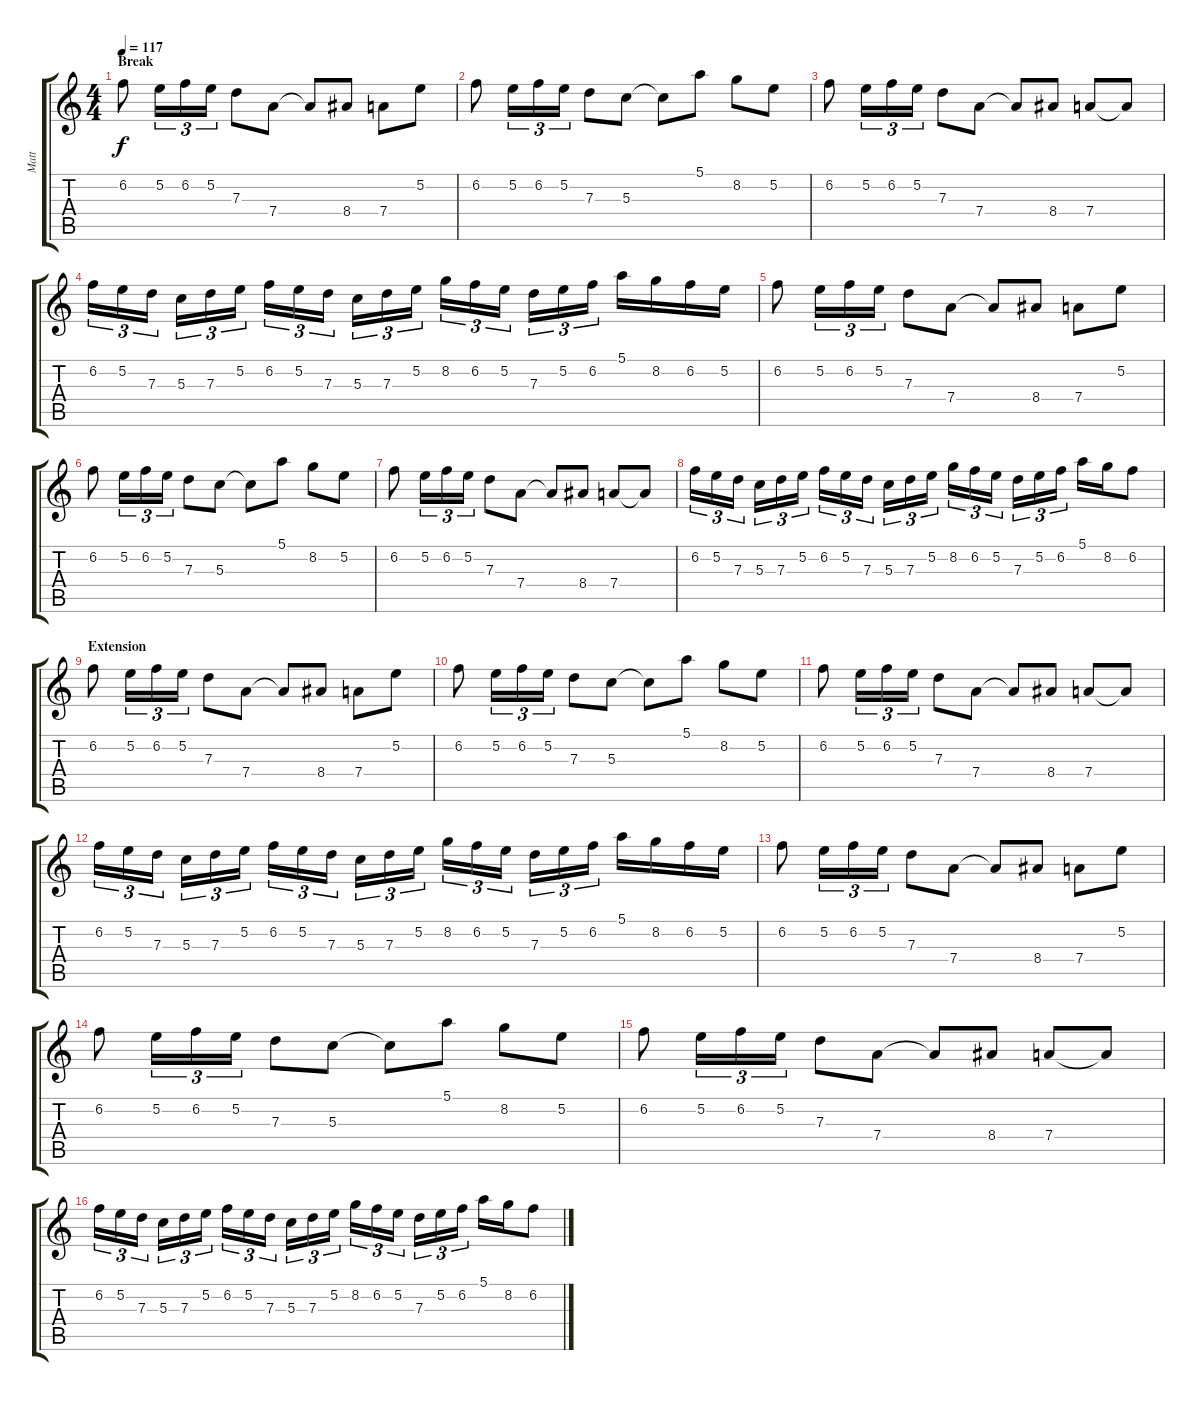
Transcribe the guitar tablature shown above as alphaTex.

\track ("Matt" "Matt") {instrument overdrivenguitar}
\staff {score tabs}
\tuning (E4 B3 G3 D3 A2 D2) {hide}
\ts (4 4)
\section ("" "Break")
\tempo 117
\clef g2
\ks c
6.2.8{dy f} 5.2.16{tu (3 2)} 6.2.16{tu (3 2)} 5.2.16{tu (3 2)} 7.3.8 7.4.8 7.4{t}.8 8.4.8 7.4.8 5.2.8 |
6.2.8 5.2.16{tu (3 2)} 6.2.16{tu (3 2)} 5.2.16{tu (3 2)} 7.3.8 5.3.8 5.3{t}.8 5.1.8 8.2.8 5.2.8 |
6.2.8 5.2.16{tu (3 2)} 6.2.16{tu (3 2)} 5.2.16{tu (3 2)} 7.3.8 7.4.8 7.4{t}.8 8.4.8 7.4.8 7.4{t}.8 |
6.2.16{tu (3 2)} 5.2.16{tu (3 2)} 7.3.16{tu (3 2)} 5.3.16{tu (3 2)} 7.3.16{tu (3 2)} 5.2.16{tu (3 2)} 6.2.16{tu (3 2)} 5.2.16{tu (3 2)} 7.3.16{tu (3 2)} 5.3.16{tu (3 2)} 7.3.16{tu (3 2)} 5.2.16{tu (3 2)} 8.2.16{tu (3 2)} 6.2.16{tu (3 2)} 5.2.16{tu (3 2)} 7.3.16{tu (3 2)} 5.2.16{tu (3 2)} 6.2.16{tu (3 2)} 5.1.16 8.2.16 6.2.16 5.2.16 |
6.2.8 5.2.16{tu (3 2)} 6.2.16{tu (3 2)} 5.2.16{tu (3 2)} 7.3.8 7.4.8 7.4{t}.8 8.4.8 7.4.8 5.2.8 |
6.2.8 5.2.16{tu (3 2)} 6.2.16{tu (3 2)} 5.2.16{tu (3 2)} 7.3.8 5.3.8 5.3{t}.8 5.1.8 8.2.8 5.2.8 |
6.2.8 5.2.16{tu (3 2)} 6.2.16{tu (3 2)} 5.2.16{tu (3 2)} 7.3.8 7.4.8 7.4{t}.8 8.4.8 7.4.8 7.4{t}.8 |
6.2.16{tu (3 2)} 5.2.16{tu (3 2)} 7.3.16{tu (3 2)} 5.3.16{tu (3 2)} 7.3.16{tu (3 2)} 5.2.16{tu (3 2)} 6.2.16{tu (3 2)} 5.2.16{tu (3 2)} 7.3.16{tu (3 2)} 5.3.16{tu (3 2)} 7.3.16{tu (3 2)} 5.2.16{tu (3 2)} 8.2.16{tu (3 2)} 6.2.16{tu (3 2)} 5.2.16{tu (3 2)} 7.3.16{tu (3 2)} 5.2.16{tu (3 2)} 6.2.16{tu (3 2)} 5.1.16 8.2.16 6.2.8 |
\section ("" "Extension")
6.2.8 5.2.16{tu (3 2)} 6.2.16{tu (3 2)} 5.2.16{tu (3 2)} 7.3.8 7.4.8 7.4{t}.8 8.4.8 7.4.8 5.2.8 |
6.2.8 5.2.16{tu (3 2)} 6.2.16{tu (3 2)} 5.2.16{tu (3 2)} 7.3.8 5.3.8 5.3{t}.8 5.1.8 8.2.8 5.2.8 |
6.2.8 5.2.16{tu (3 2)} 6.2.16{tu (3 2)} 5.2.16{tu (3 2)} 7.3.8 7.4.8 7.4{t}.8 8.4.8 7.4.8 7.4{t}.8 |
6.2.16{tu (3 2)} 5.2.16{tu (3 2)} 7.3.16{tu (3 2)} 5.3.16{tu (3 2)} 7.3.16{tu (3 2)} 5.2.16{tu (3 2)} 6.2.16{tu (3 2)} 5.2.16{tu (3 2)} 7.3.16{tu (3 2)} 5.3.16{tu (3 2)} 7.3.16{tu (3 2)} 5.2.16{tu (3 2)} 8.2.16{tu (3 2)} 6.2.16{tu (3 2)} 5.2.16{tu (3 2)} 7.3.16{tu (3 2)} 5.2.16{tu (3 2)} 6.2.16{tu (3 2)} 5.1.16 8.2.16 6.2.16 5.2.16 |
6.2.8 5.2.16{tu (3 2)} 6.2.16{tu (3 2)} 5.2.16{tu (3 2)} 7.3.8 7.4.8 7.4{t}.8 8.4.8 7.4.8 5.2.8 |
6.2.8 5.2.16{tu (3 2)} 6.2.16{tu (3 2)} 5.2.16{tu (3 2)} 7.3.8 5.3.8 5.3{t}.8 5.1.8 8.2.8 5.2.8 |
6.2.8 5.2.16{tu (3 2)} 6.2.16{tu (3 2)} 5.2.16{tu (3 2)} 7.3.8 7.4.8 7.4{t}.8 8.4.8 7.4.8 7.4{t}.8 |
6.2.16{tu (3 2)} 5.2.16{tu (3 2)} 7.3.16{tu (3 2)} 5.3.16{tu (3 2)} 7.3.16{tu (3 2)} 5.2.16{tu (3 2)} 6.2.16{tu (3 2)} 5.2.16{tu (3 2)} 7.3.16{tu (3 2)} 5.3.16{tu (3 2)} 7.3.16{tu (3 2)} 5.2.16{tu (3 2)} 8.2.16{tu (3 2)} 6.2.16{tu (3 2)} 5.2.16{tu (3 2)} 7.3.16{tu (3 2)} 5.2.16{tu (3 2)} 6.2.16{tu (3 2)} 5.1.16 8.2.16 6.2.8
